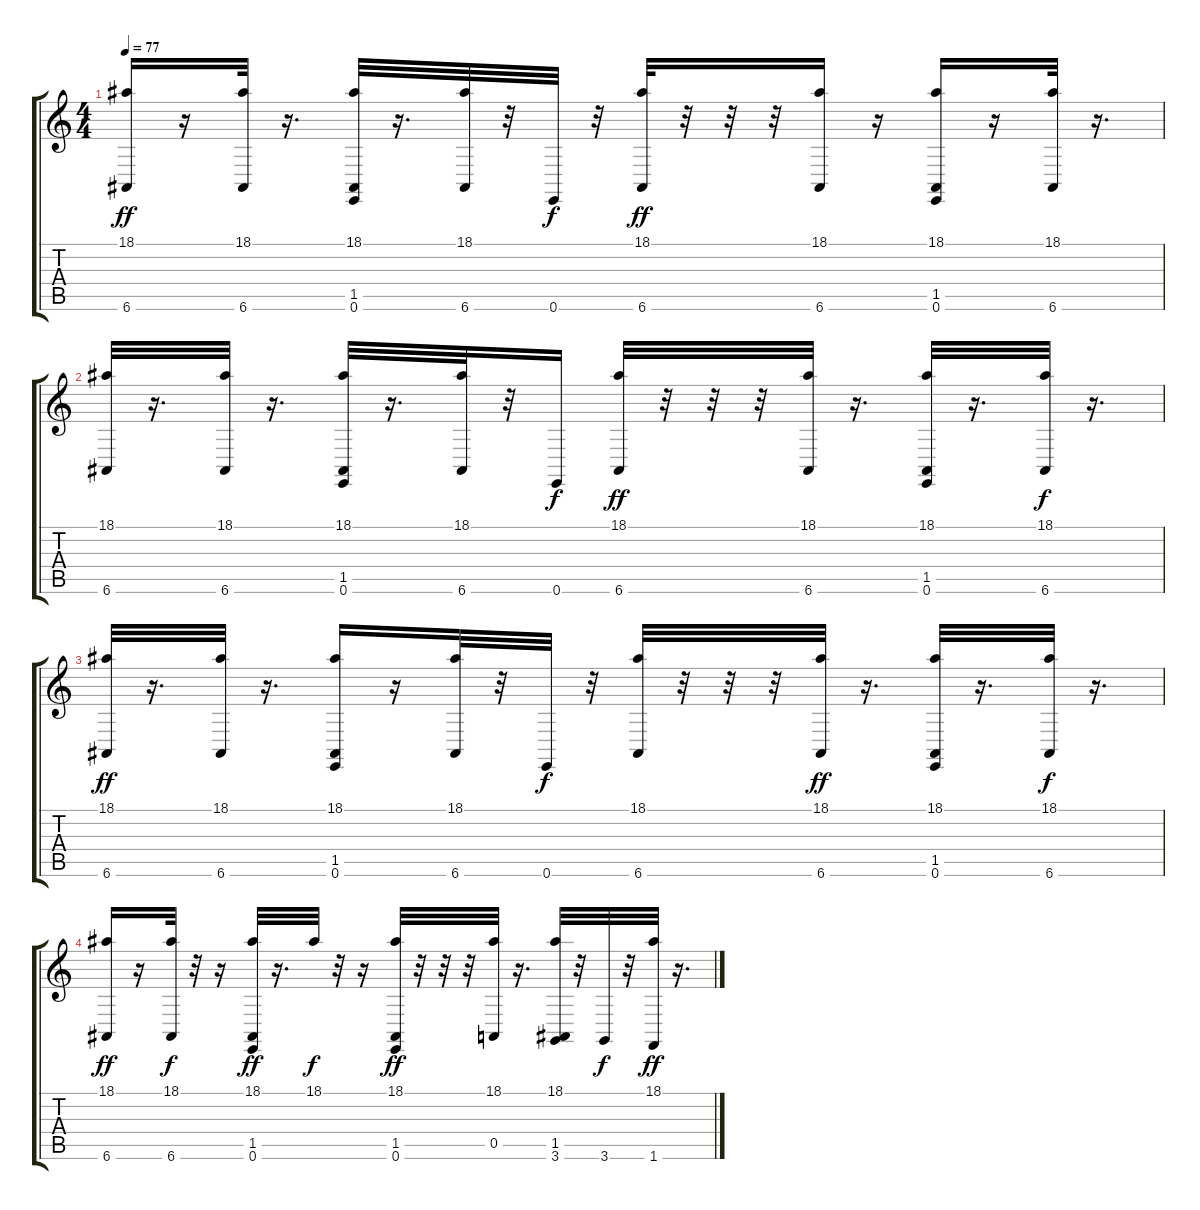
\track "" {instrument electricgrandpiano}
\staff {score tabs}
\tuning (E4 B3 G3 D3 A2 E2) {hide}
\ts (4 4)
\tempo 77
\clef g2
\ks c
(18.1 6.6).16{dy ff} r.16 (18.1 6.6).32 r.16{d} (18.1 1.5 0.6).32 r.16{d} (18.1 6.6).32 r.32 0.6.32{dy f} r.32 (18.1 6.6).32{dy ff} r.32 r.32 r.32 (18.1 6.6).16 r.16 (18.1 1.5 0.6).16 r.16 (18.1 6.6).32 r.16{d} |
(18.1 6.6).32 r.16{d} (18.1 6.6).32 r.16{d} (18.1 1.5 0.6).32 r.16{d} (18.1 6.6).32 r.32 0.6.16{dy f} (18.1 6.6).32{dy ff} r.32 r.32 r.32 (18.1 6.6).32 r.16{d} (18.1 1.5 0.6).32 r.16{d} (18.1 6.6).32{dy f} r.16{d} |
(18.1 6.6).32{dy ff} r.16{d} (18.1 6.6).32 r.16{d} (18.1 1.5 0.6).16 r.16 (18.1 6.6).32 r.32 0.6.32{dy f} r.32 (18.1 6.6).32 r.32 r.32 r.32 (18.1 6.6).32{dy ff} r.16{d} (18.1 1.5 0.6).32 r.16{d} (18.1 6.6).32{dy f} r.16{d} |
(18.1 6.6).16{dy ff} r.16 (18.1 6.6).32{dy f} r.32 r.16 (18.1 1.5 0.6).32{dy ff} r.16{d} 18.1.32{dy f} r.32 r.16 (18.1 1.5 0.6).32{dy ff} r.32 r.32 r.32 (18.1 0.5).32 r.16{d} (18.1 1.5 3.6).32 r.32 3.6.32{dy f} r.32 (18.1 1.6).32{dy ff} r.16{d}
